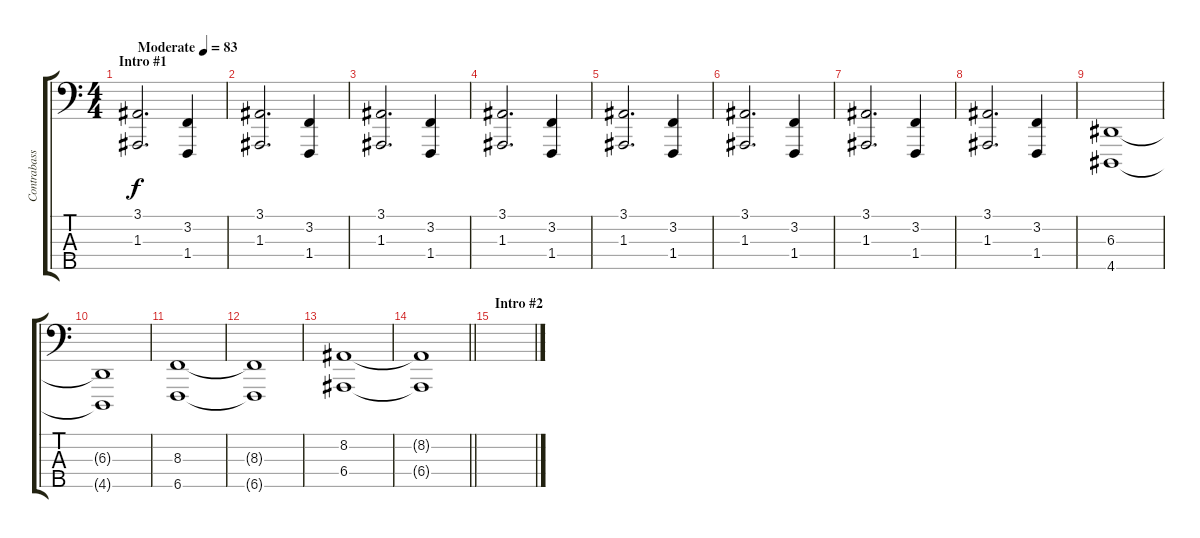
\track ("Contrabass" "Contrabass") {instrument tremolostrings}
\staff {score tabs}
\tuning (G2 D2 A1 E1 B0) {hide}
\ts (4 4)
\section ("" "Intro #1")
\tempo (83 "Moderate")
\clef f4
\ks c
(3.1 1.3).2{d dy f instrument tremolostrings} (3.2 1.4).4 |
(3.1 1.3).2{d} (3.2 1.4).4 |
(3.1 1.3).2{d} (3.2 1.4).4 |
(3.1 1.3).2{d} (3.2 1.4).4 |
(3.1 1.3).2{d} (3.2 1.4).4 |
(3.1 1.3).2{d} (3.2 1.4).4 |
(3.1 1.3).2{d} (3.2 1.4).4 |
(3.1 1.3).2{d} (3.2 1.4).4 |
(6.3 4.5).1 |
(6.3{t} 4.5{t}).1 |
(8.3 6.5).1 |
(8.3{t} 6.5{t}).1 |
(8.2 6.4).1 |
\barLineRight lightlight
(8.2{t} 6.4{t}).1 |
\section ("" "Intro #2")
